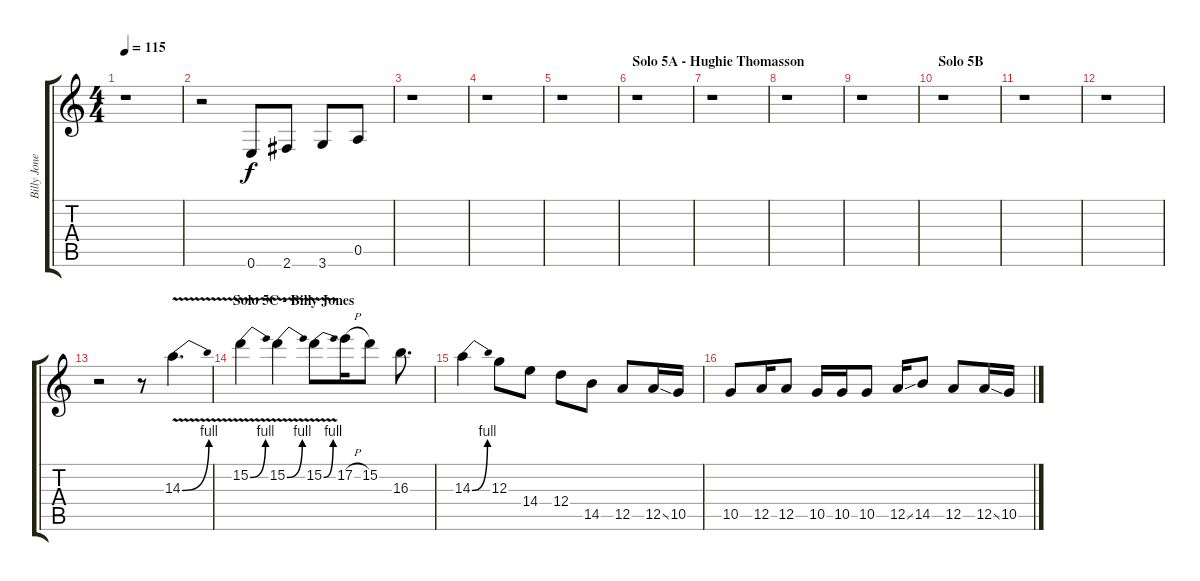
\track ("Billy Jones - Solo" "Billy Jone") {instrument overdrivenguitar}
\staff {score tabs}
\tuning (E4 B3 G3 D3 A2 E2) {hide}
\ts (4 4)
\tempo 115
\clef g2
\ks c
r.1{dy f} |
r.2 0.6.8 2.6.8 3.6.8 0.5.8 |
r.1 |
r.1 |
r.1 |
\section ("" "Solo 5A - Hughie Thomasson")
r.1 |
r.1 |
r.1 |
r.1 |
\section ("" "Solo 5B")
r.1 |
r.1 |
r.1 |
r.2 r.8 14.3{be (bend 0 0 60 4) v}.4{d} |
\section ("" "Solo 5C - Billy Jones")
15.2{be (bend 0 0 60 4) v}.4 15.2{be (bend 0 0 60 4) v}.4 15.2{be (bend 0 0 60 4) v}.8 17.2{h}.16 15.2.8 16.3.8{d} |
14.3{be (bend 0 0 60 4)}.4 12.3.8 14.4.8 12.4.8 14.5.8 12.5.8 12.5{ss}.16 10.5.16 |
10.5.8 12.5.16 12.5.8 10.5.16 10.5.16 10.5.8 12.5{ss}.16 14.5.8 12.5.8 12.5{ss}.16 10.5.16
